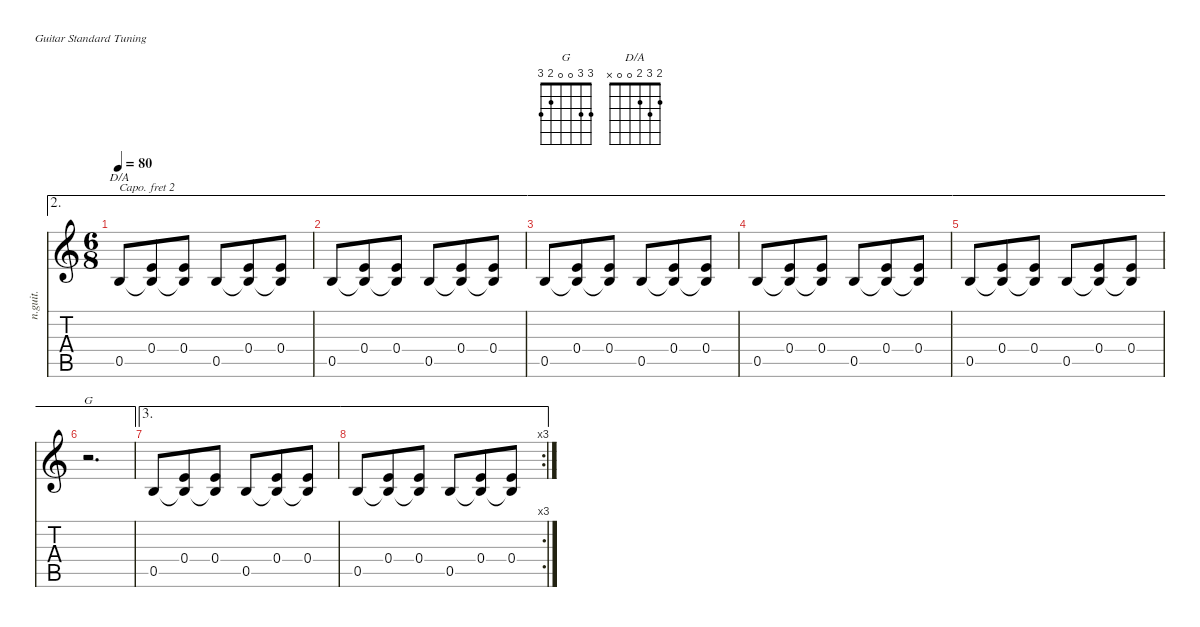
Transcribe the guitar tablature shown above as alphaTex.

\defaultSystemsLayout 4
\hideDynamics
\bracketExtendMode nobrackets
\otherSystemsTrackNameOrientation horizontal
\track ("Bass" "n.guit.") {solo instrument acousticguitarnylon}
\staff {score tabs}
\capo 2
\tuning (E4 B3 G3 D3 A2 E2)
\chord ("G" 3 3 0 0 2 3)
\chord ("D/A" 2 3 2 0 0 x)
\ae 2
\ts (6 8)
\tempo 80
\clef g2
\ks c
0.5.8{ch "D/A" dy mf beam Up} (0.4 0.5{t}).8{beam Up} (0.4 0.5{t}).8{beam Up} 0.5.8{beam Up} (0.4 0.5{t}).8{beam Up} (0.4 0.5{t}).8{beam Up} |
\ae 2
0.5.8{beam Up} (0.4 0.5{t}).8{beam Up} (0.4 0.5{t}).8{beam Up} 0.5.8{beam Up} (0.4 0.5{t}).8{beam Up} (0.4 0.5{t}).8{beam Up} |
\ae 2
0.5.8{beam Up} (0.4 0.5{t}).8{beam Up} (0.4 0.5{t}).8{beam Up} 0.5.8{beam Up} (0.4 0.5{t}).8{beam Up} (0.4 0.5{t}).8{beam Up} |
\ae 2
0.5.8{beam Up} (0.4 0.5{t}).8{beam Up} (0.4 0.5{t}).8{beam Up} 0.5.8{beam Up} (0.4 0.5{t}).8{beam Up} (0.4 0.5{t}).8{beam Up} |
\ae 2
0.5.8{beam Up} (0.4 0.5{t}).8{beam Up} (0.4 0.5{t}).8{beam Up} 0.5.8{beam Up} (0.4 0.5{t}).8{beam Up} (0.4 0.5{t}).8{beam Up} |
\ae 2
r.2{d ch "G" beam Down} |
\ae 3
0.5.8{beam Up} (0.4 0.5{t}).8{beam Up} (0.4 0.5{t}).8{beam Up} 0.5.8{beam Up} (0.4 0.5{t}).8{beam Up} (0.4 0.5{t}).8{beam Up} |
\ae 3
\rc 3
0.5.8{beam Up} (0.4 0.5{t}).8{beam Up} (0.4 0.5{t}).8{beam Up} 0.5.8{beam Up} (0.4 0.5{t}).8{beam Up} (0.4 0.5{t}).8{beam Up}
